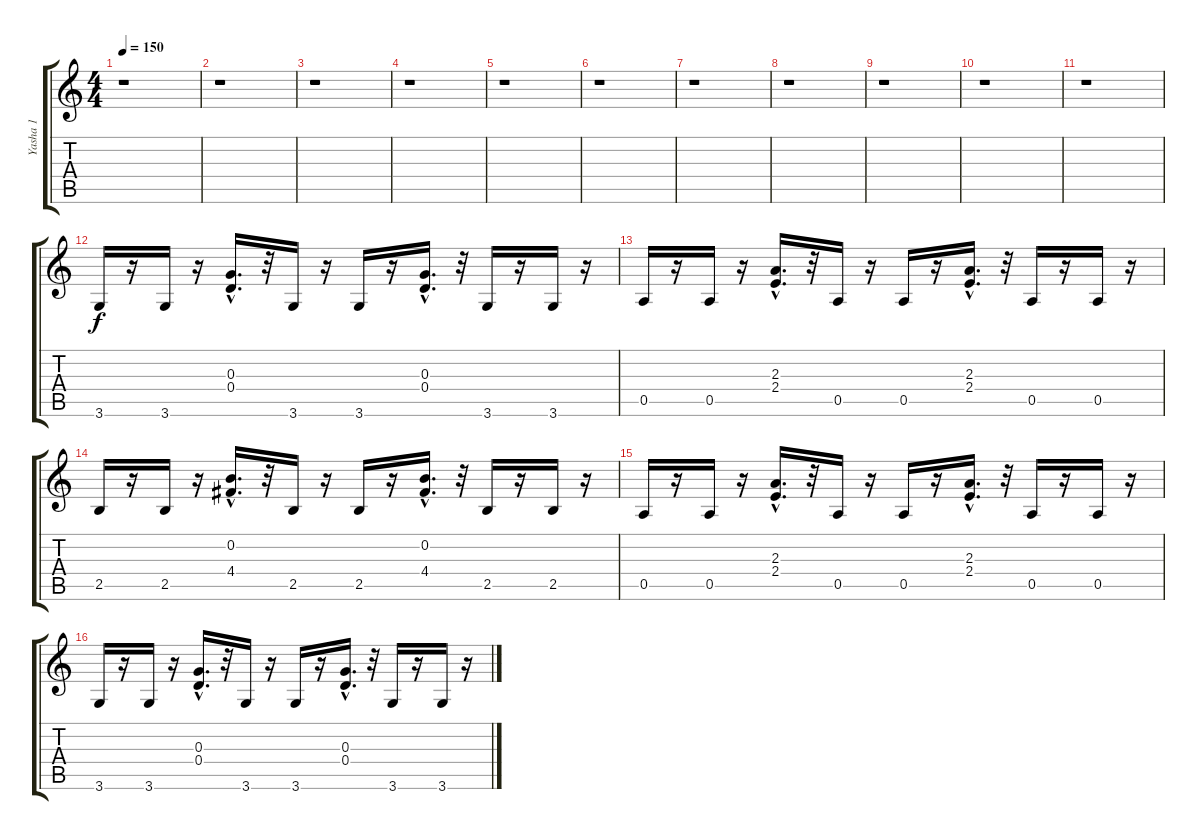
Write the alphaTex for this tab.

\track ("Yasha 1" "Yasha 1") {instrument distortionguitar}
\staff {score tabs}
\tuning (E4 B3 G3 D3 A2 E2) {hide}
\ts (4 4)
\tempo 150
\clef g2
\ks c
r.1{dy f} |
r.1 |
r.1 |
r.1 |
r.1 |
r.1 |
r.1 |
r.1 |
r.1 |
r.1 |
r.1 |
3.6.16 r.16 3.6.16 r.16 (0.3{hac} 0.4{hac}).16{d} r.32 3.6.16 r.16 3.6.16 r.16 (0.3{hac} 0.4{hac}).16{d} r.32 3.6.16 r.16 3.6.16 r.16 |
0.5.16 r.16 0.5.16 r.16 (2.3{hac} 2.4{hac}).16{d} r.32 0.5.16 r.16 0.5.16 r.16 (2.3{hac} 2.4{hac}).16{d} r.32 0.5.16 r.16 0.5.16 r.16 |
2.5.16 r.16 2.5.16 r.16 (0.2 4.4{hac}).16{d} r.32 2.5.16 r.16 2.5.16 r.16 (0.2 4.4{hac}).16{d} r.32 2.5.16 r.16 2.5.16 r.16 |
0.5.16 r.16 0.5.16 r.16 (2.3{hac} 2.4{hac}).16{d} r.32 0.5.16 r.16 0.5.16 r.16 (2.3{hac} 2.4{hac}).16{d} r.32 0.5.16 r.16 0.5.16 r.16 |
3.6.16 r.16 3.6.16 r.16 (0.3{hac} 0.4{hac}).16{d} r.32 3.6.16 r.16 3.6.16 r.16 (0.3{hac} 0.4{hac}).16{d} r.32 3.6.16 r.16 3.6.16 r.16
